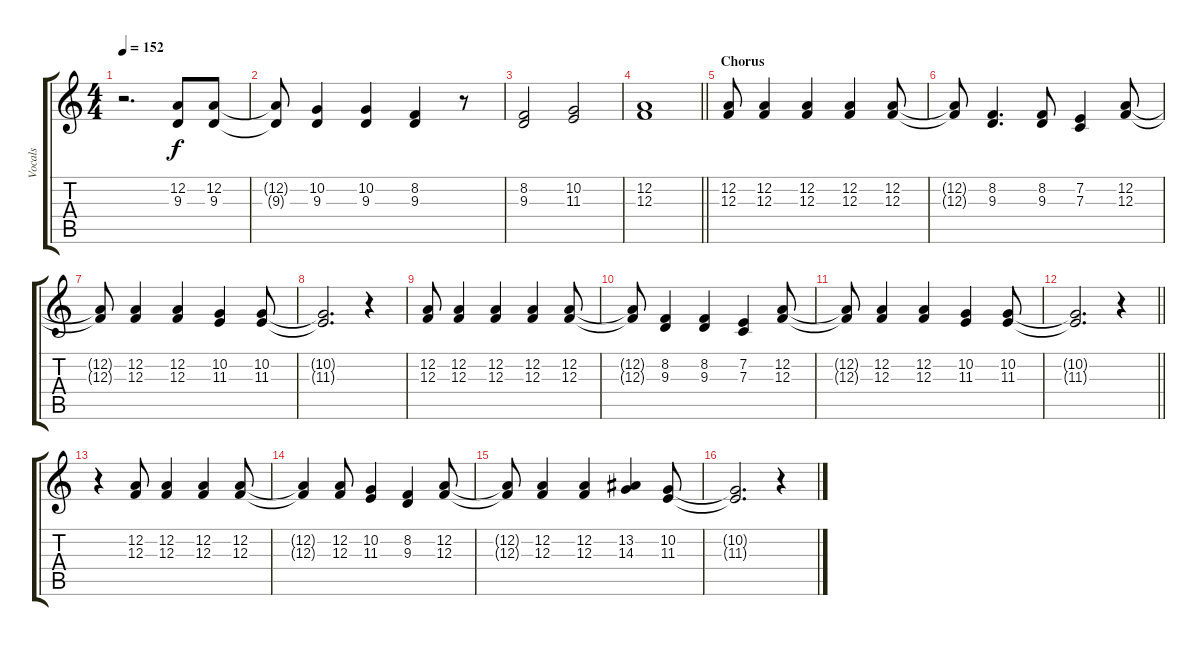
\track ("Vocals" "Vocals") {instrument lead2sawtooth}
\staff {score tabs}
\tuning (D4 A3 F3 C3 G2 D2) {hide}
\ts (4 4)
\tempo 152
\clef g2
\ks c
r.2{d dy f} (12.2 9.3).8 (12.2 9.3).8 |
(12.2{t} 9.3{t}).8 (10.2 9.3).4 (10.2 9.3).4 (8.2 9.3).4 r.8 |
(8.2 9.3).2 (10.2 11.3).2 |
\barLineRight lightlight
(12.2 12.3).1 |
\section ("" "Chorus")
(12.2 12.3).8 (12.2 12.3).4 (12.2 12.3).4 (12.2 12.3).4 (12.2 12.3).8 |
(12.2{t} 12.3{t}).8 (8.2 9.3).4{d} (8.2 9.3).8 (7.2 7.3).4 (12.2 12.3).8 |
(12.2{t} 12.3{t}).8 (12.2 12.3).4 (12.2 12.3).4 (10.2 11.3).4 (10.2 11.3).8 |
(10.2{t} 11.3{t}).2{d} r.4 |
(12.2 12.3).8 (12.2 12.3).4 (12.2 12.3).4 (12.2 12.3).4 (12.2 12.3).8 |
(12.2{t} 12.3{t}).8 (8.2 9.3).4 (8.2 9.3).4 (7.2 7.3).4 (12.2 12.3).8 |
(12.2{t} 12.3{t}).8 (12.2 12.3).4 (12.2 12.3).4 (10.2 11.3).4 (10.2 11.3).8 |
\barLineRight lightlight
(10.2{t} 11.3{t}).2{d} r.4 |
r.4 (12.2 12.3).8 (12.2 12.3).4 (12.2 12.3).4 (12.2 12.3).8 |
(12.2{t} 12.3{t}).4 (12.2 12.3).8 (10.2 11.3).4 (8.2 9.3).4 (12.2 12.3).8 |
(12.2{t} 12.3{t}).8 (12.2 12.3).4 (12.2 12.3).4 (13.2 14.3).4 (10.2 11.3).8 |
(10.2{t} 11.3{t}).2{d} r.4
